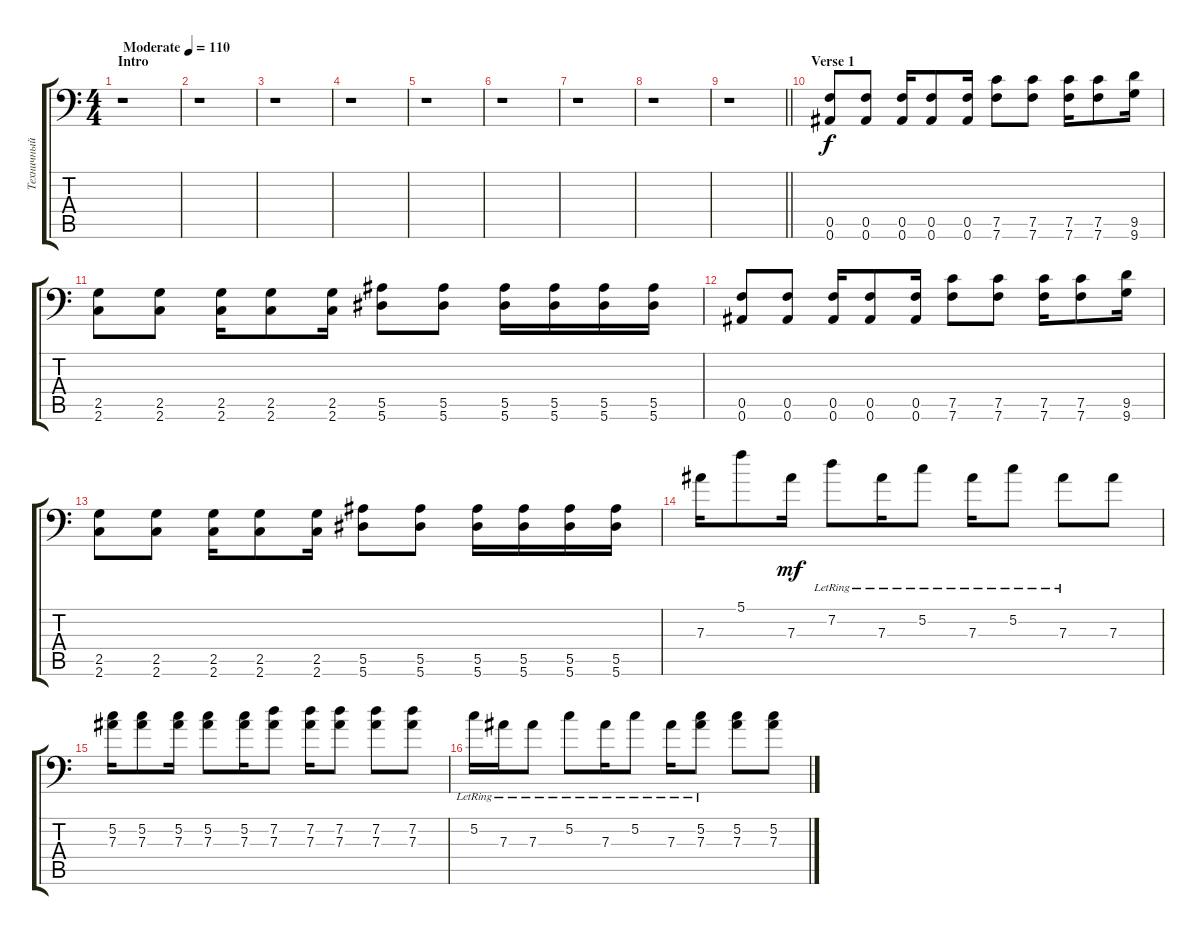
\track ("Техничный Ля Гуш Guitar 2" "Техничный ") {instrument distortionguitar}
\staff {score tabs}
\tuning (C4 G3 Eb3 Bb2 F2 Bb1) {hide}
\ts (4 4)
\section ("" "Intro")
\tempo (110 "Moderate")
\clef f4
\ks c
r.1{dy f instrument distortionguitar} |
r.1 |
r.1 |
r.1 |
r.1 |
r.1 |
r.1 |
r.1 |
\barLineRight lightlight
r.1 |
\section ("" "Verse 1")
(0.5 0.6).8 (0.5 0.6).8 (0.5 0.6).16 (0.5 0.6).8 (0.5 0.6).16 (7.5 7.6).8 (7.5 7.6).8 (7.5 7.6).16 (7.5 7.6).8 (9.5 9.6).16 |
(2.5 2.6).8 (2.5 2.6).8 (2.5 2.6).16 (2.5 2.6).8 (2.5 2.6).16 (5.5 5.6).8 (5.5 5.6).8 (5.5 5.6).16 (5.5 5.6).16 (5.5 5.6).16 (5.5 5.6).16 |
(0.5 0.6).8 (0.5 0.6).8 (0.5 0.6).16 (0.5 0.6).8 (0.5 0.6).16 (7.5 7.6).8 (7.5 7.6).8 (7.5 7.6).16 (7.5 7.6).8 (9.5 9.6).16 |
(2.5 2.6).8 (2.5 2.6).8 (2.5 2.6).16 (2.5 2.6).8 (2.5 2.6).16 (5.5 5.6).8 (5.5 5.6).8 (5.5 5.6).16 (5.5 5.6).16 (5.5 5.6).16 (5.5 5.6).16 |
7.3.16 5.1.8 7.3.16{dy mf} 7.2{lr}.8 7.3{lr}.16 5.2{lr}.8 7.3{lr}.16 5.2{lr}.8 7.3{lr}.8 7.3.8 |
(5.2 7.3).16 (5.2 7.3).8 (5.2 7.3).16 (5.2 7.3).8 (5.2 7.3).16 (7.2 7.3).8 (7.2 7.3).16 (7.2 7.3).8 (7.2 7.3).8 (7.2 7.3).8 |
5.2{lr}.16 7.3{lr}.16 7.3{lr}.8 5.2{lr}.8 7.3{lr}.16 5.2{lr}.8 7.3{lr}.16 (5.2{lr} 7.3{lr}).8 (5.2 7.3).8 (5.2 7.3).8
